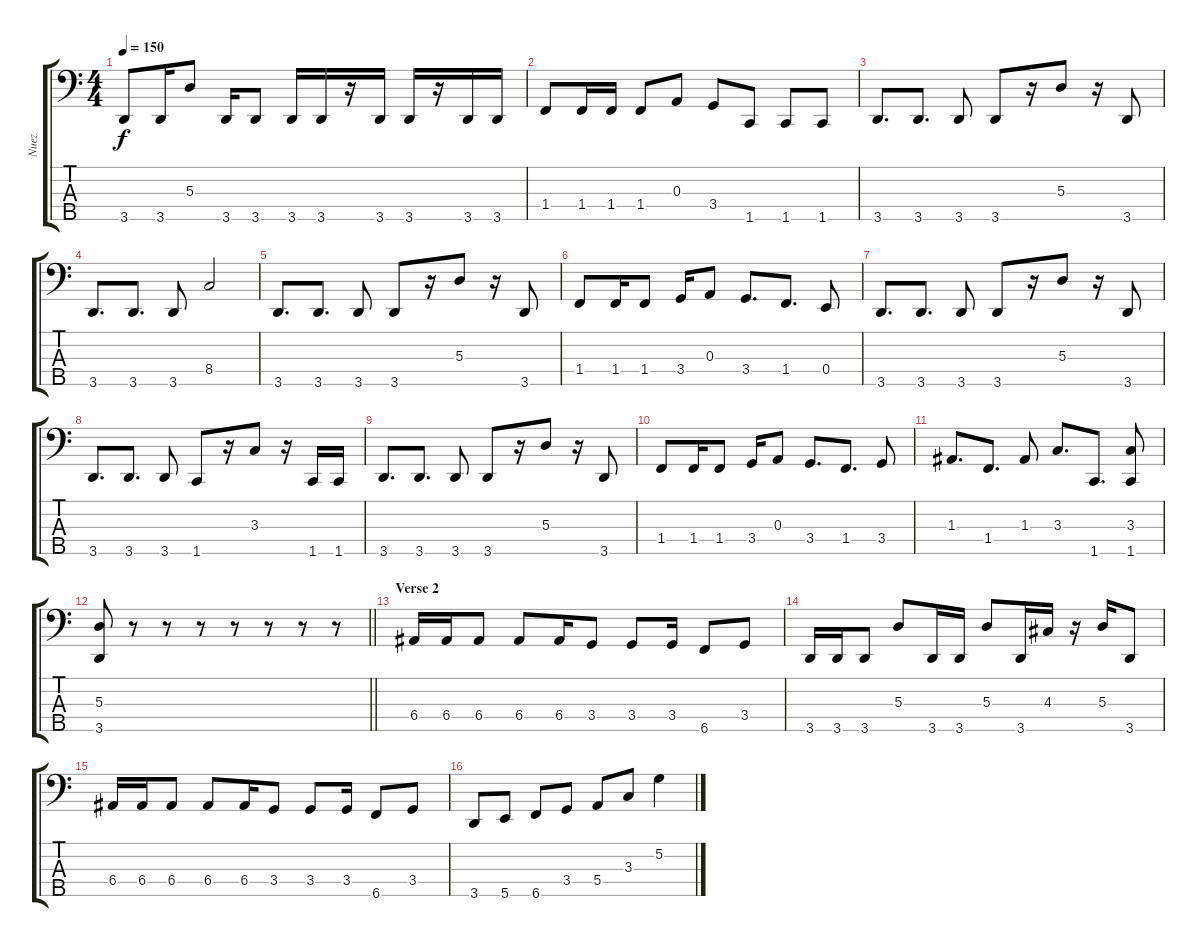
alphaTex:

\track ("Nuez" "Nuez") {instrument electricbassfinger}
\staff {score tabs}
\tuning (G2 D2 A1 E1 B0) {hide}
\ts (4 4)
\tempo 150
\clef f4
\ks c
3.5.8{dy f} 3.5.16 5.3.8 3.5.16 3.5.8 3.5.16 3.5.16 r.16 3.5.16 3.5.16 r.16 3.5.16 3.5.16 |
1.4.8 1.4.16 1.4.16 1.4.8 0.3.8 3.4.8 1.5.8 1.5.8 1.5.8 |
3.5.8{d} 3.5.8{d} 3.5.8 3.5.8 r.16 5.3.8 r.16 3.5.8 |
3.5.8{d} 3.5.8{d} 3.5.8 8.4.2 |
3.5.8{d} 3.5.8{d} 3.5.8 3.5.8 r.16 5.3.8 r.16 3.5.8 |
1.4.8 1.4.16 1.4.8 3.4.16 0.3.8 3.4.8{d} 1.4.8{d} 0.4.8 |
3.5.8{d} 3.5.8{d} 3.5.8 3.5.8 r.16 5.3.8 r.16 3.5.8 |
3.5.8{d} 3.5.8{d} 3.5.8 1.5.8 r.16 3.3.8 r.16 1.5.16 1.5.16 |
3.5.8{d} 3.5.8{d} 3.5.8 3.5.8 r.16 5.3.8 r.16 3.5.8 |
1.4.8 1.4.16 1.4.8 3.4.16 0.3.8 3.4.8{d} 1.4.8{d} 3.4.8 |
1.3.8{d} 1.4.8{d} 1.3.8 3.3.8{d} 1.5.8{d} (3.3 1.5).8 |
\barLineRight lightlight
(5.3 3.5).8 r.8 r.8 r.8 r.8 r.8 r.8 r.8 |
\section ("" "Verse 2")
6.4.16 6.4.16 6.4.8 6.4.8 6.4.16 3.4.8 3.4.8 3.4.16 6.5.8 3.4.8 |
3.5.16 3.5.16 3.5.8 5.3.8 3.5.16 3.5.16 5.3.8 3.5.16 4.3.16 r.16 5.3.16 3.5.8 |
6.4.16 6.4.16 6.4.8 6.4.8 6.4.16 3.4.8 3.4.8 3.4.16 6.5.8 3.4.8 |
3.5.8 5.5.8 6.5.8 3.4.8 5.4.8 3.3.8 5.2.4
